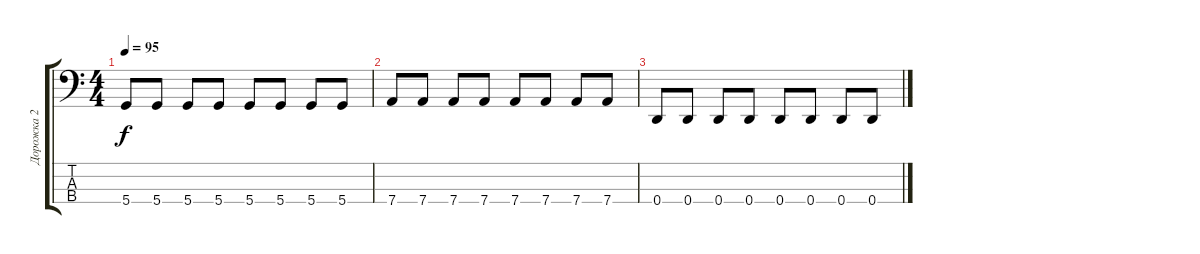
\track ("Дорожка 2" "Дорожка 2") {instrument electricbassfinger}
\staff {score tabs}
\tuning (F2 C2 G1 D1) {hide}
\ts (4 4)
\tempo 95
\clef f4
\ks c
5.4.8{dy f} 5.4.8 5.4.8 5.4.8 5.4.8 5.4.8 5.4.8 5.4.8 |
7.4.8 7.4.8 7.4.8 7.4.8 7.4.8 7.4.8 7.4.8 7.4.8 |
0.4.8 0.4.8 0.4.8 0.4.8 0.4.8 0.4.8 0.4.8 0.4.8
